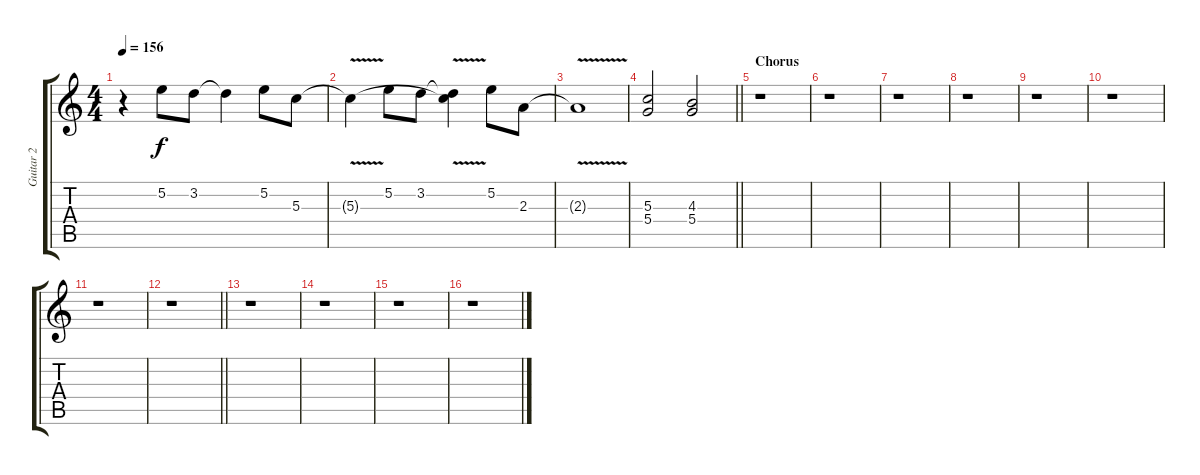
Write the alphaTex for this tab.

\track ("Guitar 2" "Guitar 2") {instrument distortionguitar}
\staff {score tabs}
\tuning (E4 B3 G3 D3 A2 E2) {hide}
\ts (4 4)
\tempo 156
\clef g2
\ks c
r.4{dy f} 5.2.8 3.2.8 3.2{t}.4 5.2.8 5.3.8 |
5.3{v t}.4 5.2.8 3.2.8 (3.2{t} 5.3{t}).4 5.2.8 2.3.8 |
2.3{v t}.1 |
\barLineRight lightlight
(5.3 5.4).2 (4.3 5.4).2 |
\section ("" "Chorus")
r.1 |
r.1 |
r.1 |
r.1 |
r.1 |
r.1 |
r.1 |
\barLineRight lightlight
r.1 |
r.1 |
r.1 |
r.1 |
r.1
